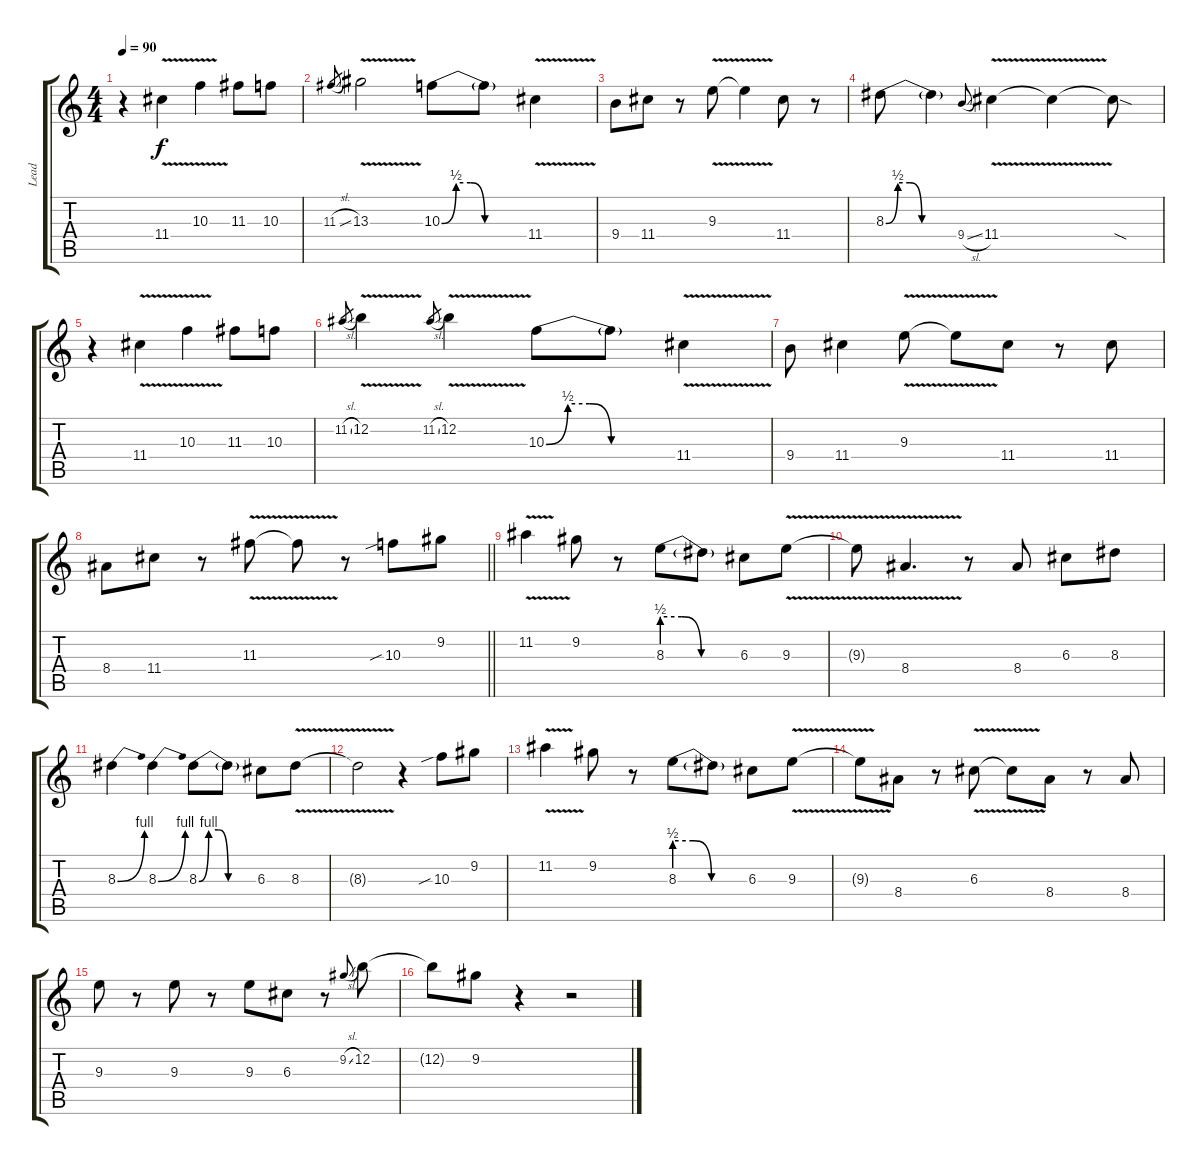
\track ("Lead" "Lead") {instrument overdrivenguitar}
\staff {score tabs}
\tuning (E4 B3 G3 D3 A2 E2) {hide}
\ts (4 4)
\tempo 90
\clef g2
\ks c
r.4{dy f} 11.4{v}.4 10.3{v}.4 11.3.8 10.3.8 |
11.3{sl}.8{gr} 13.3{v}.2 10.3{be (custom 0 0 10 2 20 2 30 0 60 0)}.8 10.3{t}.8 11.4{v}.4 |
9.4.8 11.4.8 r.8 9.3{v}.8 9.3{t}.4 11.4.8 r.8 |
8.3{be (custom 0 0 10 2 20 2 30 0 60 0)}.8 8.3{t}.4 9.4{sl}.8{gr onbeat} 11.4{v}.4 11.4{t}.4 11.4{sod t}.8 |
r.4 11.4{v}.4 10.3{v}.4 11.3.8 10.3.8 |
11.2{sl}.8{gr} 12.2{v}.4 11.2{sl}.8{gr} 12.2{v}.4 10.3{be (custom 0 0 10 2 20 2 30 0 60 0)}.8 10.3{t}.8 11.4{v}.4 |
9.4.8 11.4.4 9.3{v}.8 9.3{t}.8 11.4.8 r.8 11.4.8 |
\barLineRight lightlight
8.4.8 11.4.8 r.8 11.3{v}.8 11.3{t}.8 r.8 10.3{sib}.8 9.2.8 |
11.2{v}.4 9.2.8 r.8 8.3{be (custom 0 2 15 2 30 0 60 0)}.8 8.3{t}.8 6.3.8 9.3{v}.8 |
9.3{t}.8 8.4{v}.4{d} r.8 8.4.8 6.3.8 8.3.8 |
8.3{be (bend 0 0 60 4)}.4 8.3{be (bend 0 0 60 4)}.4 8.3{be (custom 0 0 10 4 20 4 30 0 60 0)}.8 8.3{t}.8 6.3.8 8.3{v}.8 |
8.3{t}.2 r.4 10.3{sib}.8 9.2.8 |
11.2{v}.4 9.2.8 r.8 8.3{be (custom 0 2 15 2 30 0 60 0)}.8 8.3{t}.8 6.3.8 9.3{v}.8 |
9.3{t}.8 8.4.8 r.8 6.3{v}.8 6.3{t}.8 8.4.8 r.8 8.4.8 |
9.3.8 r.8 9.3.8 r.8 9.3.8 6.3.8 r.8 9.2{sl}.8{gr onbeat} 12.2.8 |
12.2{t}.8 9.2.8 r.4 r.2
